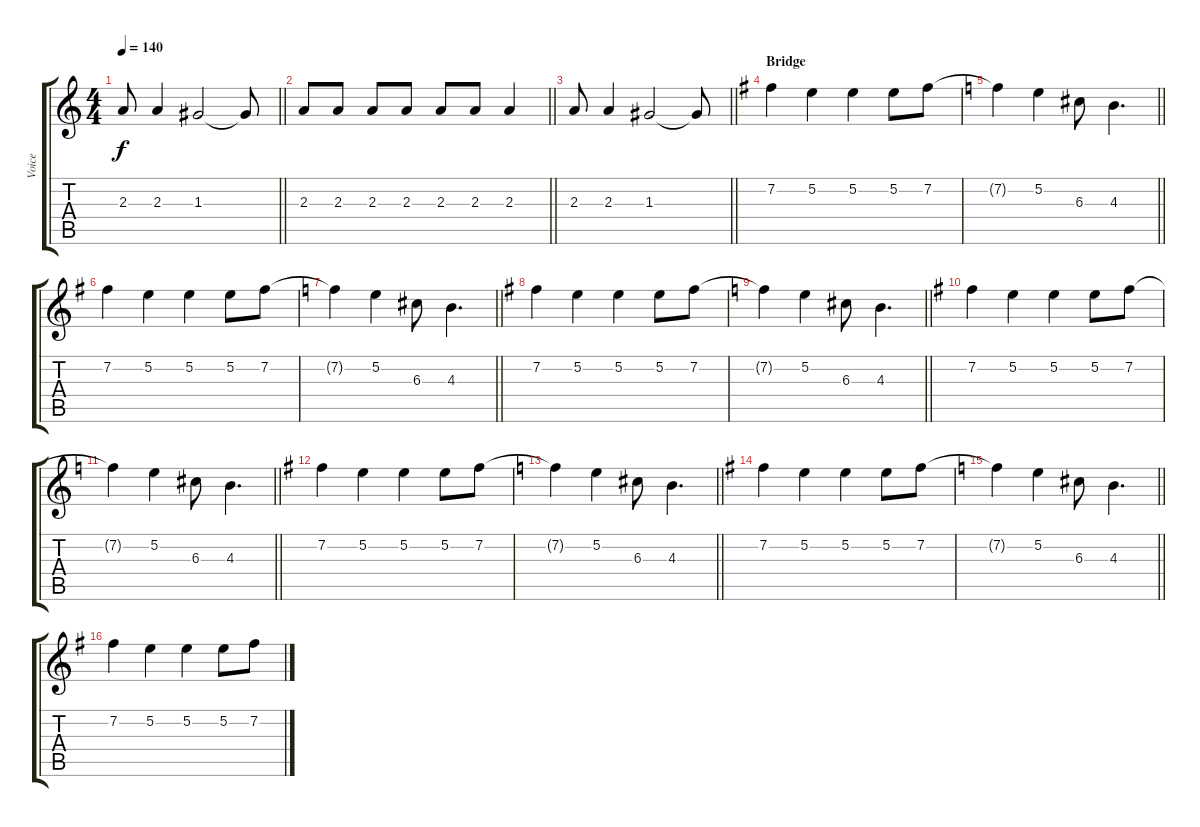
\track ("Voice" "Voice") {instrument overdrivenguitar}
\staff {score tabs}
\tuning (E4 B3 G3 D3 A2 E2) {hide}
\ts (4 4)
\tempo 140
\clef g2
\barLineRight lightlight
\ks c
2.3.8{dy f} 2.3.4 1.3.2 1.3{t}.8 |
\barLineRight lightlight
2.3.8 2.3.8 2.3.8 2.3.8 2.3.8 2.3.8 2.3.4 |
\barLineRight lightlight
2.3.8 2.3.4 1.3.2 1.3{t}.8 |
\section ("" "Bridge")
\ks g
7.2.4 5.2.4 5.2.4 5.2.8 7.2.8 |
\barLineRight lightlight
\ks c
7.2{t}.4 5.2.4 6.3.8 4.3.4{d} |
\ks g
7.2.4 5.2.4 5.2.4 5.2.8 7.2.8 |
\barLineRight lightlight
\ks c
7.2{t}.4 5.2.4 6.3.8 4.3.4{d} |
\ks g
7.2.4 5.2.4 5.2.4 5.2.8 7.2.8 |
\barLineRight lightlight
\ks c
7.2{t}.4 5.2.4 6.3.8 4.3.4{d} |
\ks g
7.2.4 5.2.4 5.2.4 5.2.8 7.2.8 |
\barLineRight lightlight
\ks c
7.2{t}.4 5.2.4 6.3.8 4.3.4{d} |
\ks g
7.2.4 5.2.4 5.2.4 5.2.8 7.2.8 |
\barLineRight lightlight
\ks c
7.2{t}.4 5.2.4 6.3.8 4.3.4{d} |
\ks g
7.2.4 5.2.4 5.2.4 5.2.8 7.2.8 |
\barLineRight lightlight
\ks c
7.2{t}.4 5.2.4 6.3.8 4.3.4{d} |
\ks g
7.2.4 5.2.4 5.2.4 5.2.8 7.2.8
